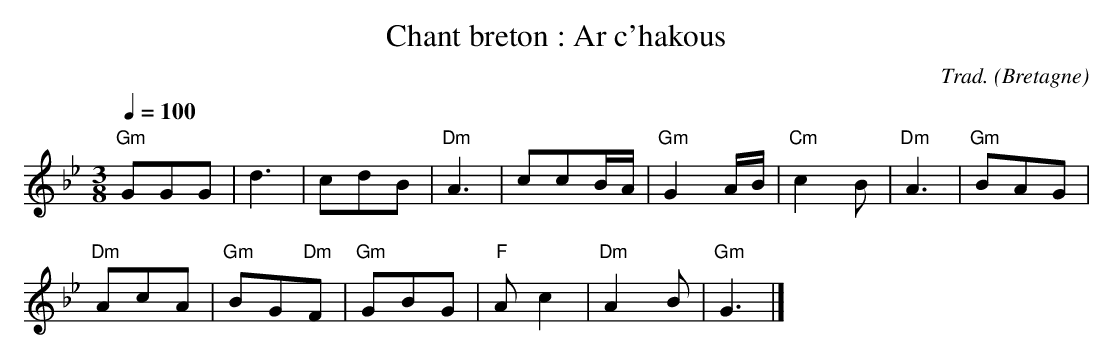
X:1
T:Chant breton : Ar c'hakous
C:Trad.
O:Bretagne
M:3/8
L:1/8
Q:1/4=100
K:Gm
"Gm"GGG | d3 | cdB | "Dm"A3 | ccB/A/ | "Gm"G2 A/B/ | "Cm"c2B | "Dm"A3 | "Gm"BAG |
"Dm"AcA | "Gm"BG"Dm"F | "Gm"GBG | "F"Ac2 | "Dm"A2B | "Gm"G3 |]
